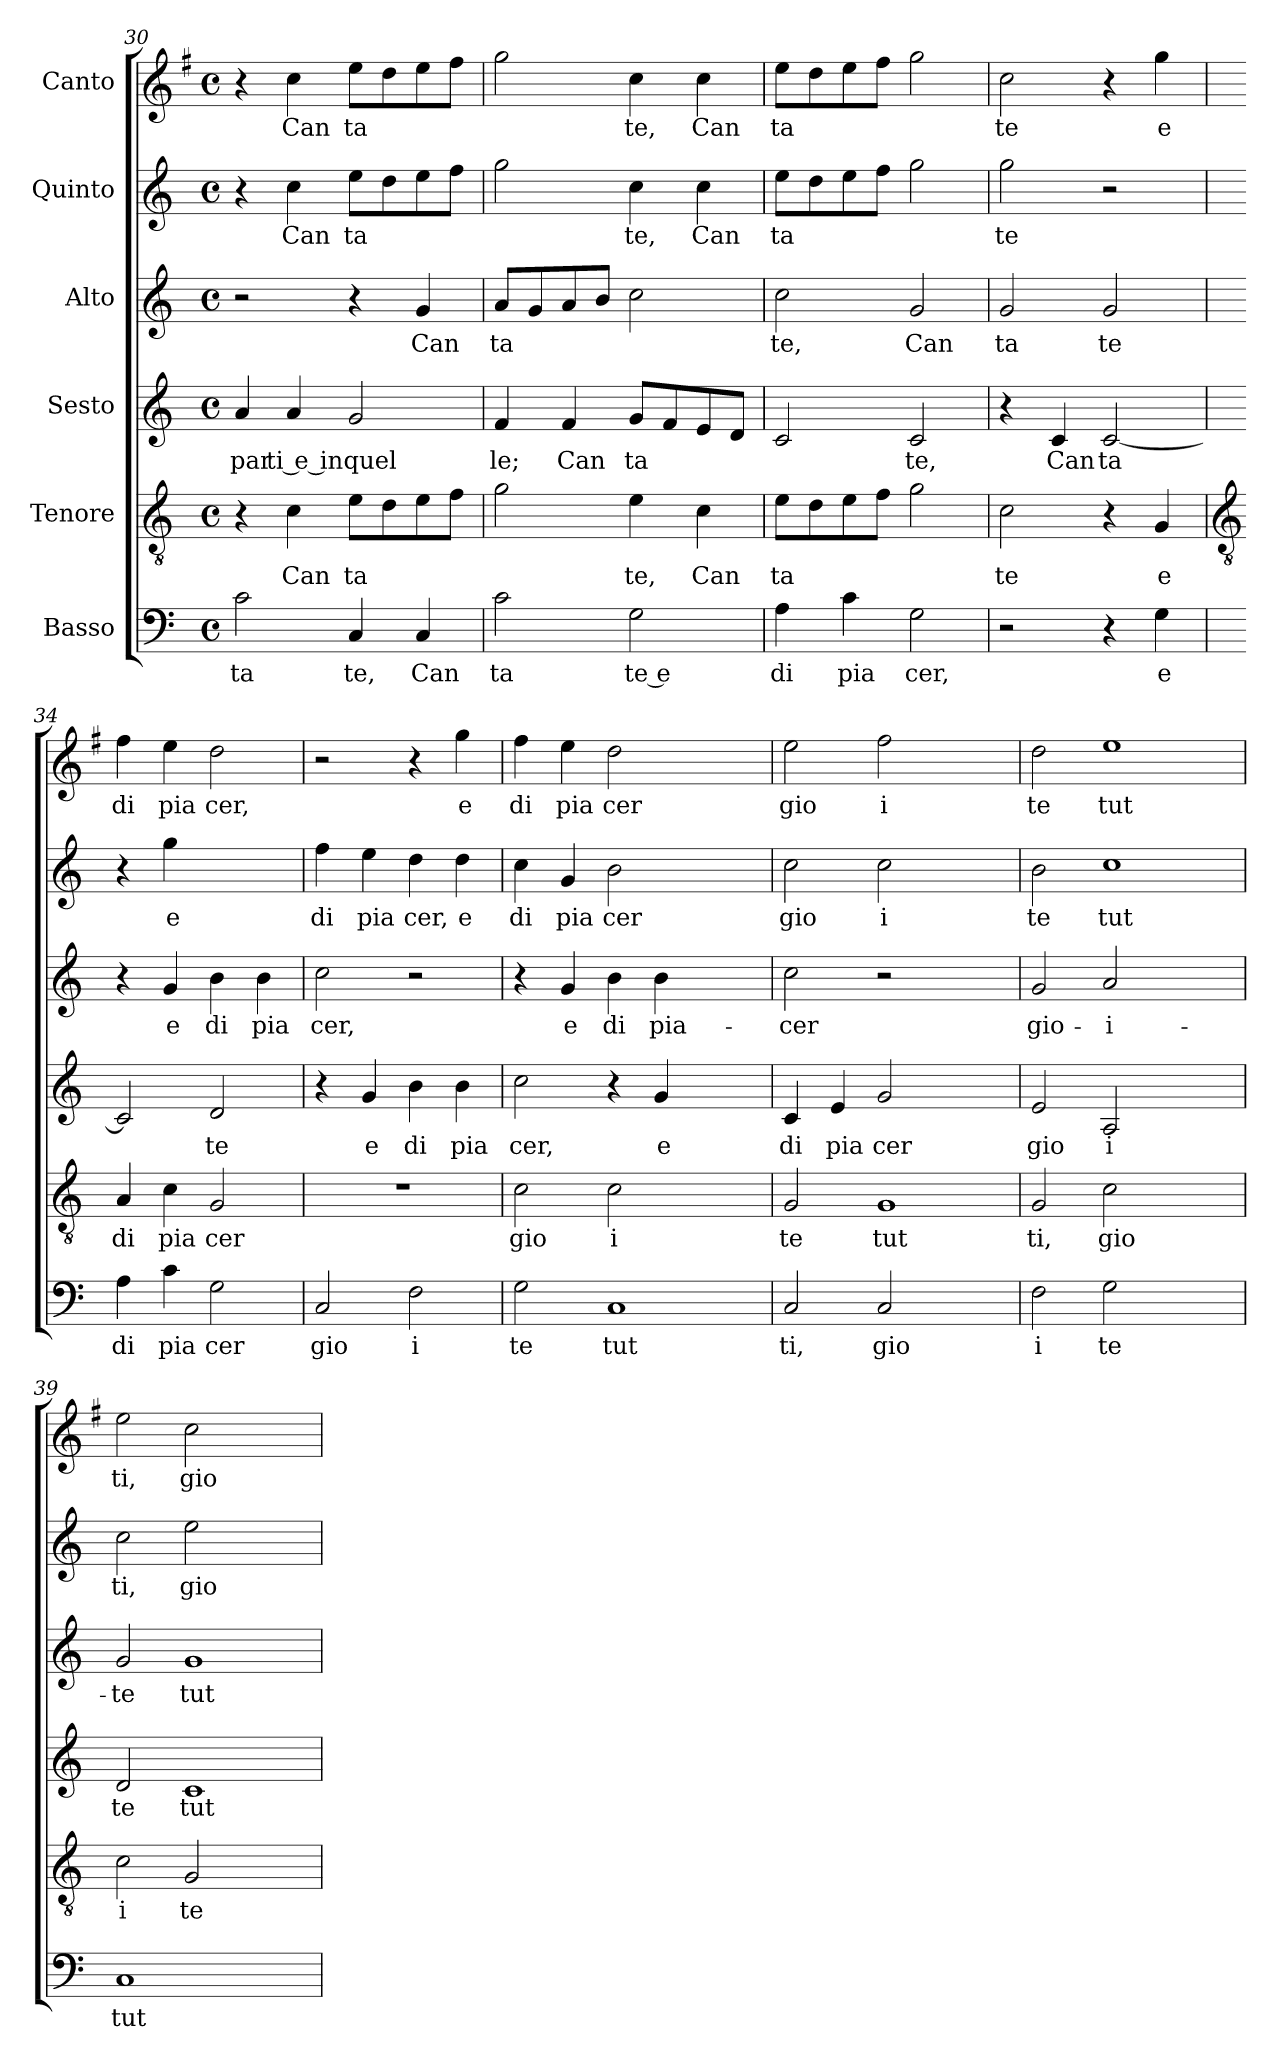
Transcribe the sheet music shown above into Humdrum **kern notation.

**kern	**text	**kern	**text	**kern	**text	**kern	**text	**kern	**text	**kern	**text
*part6	*part6	*part5	*part5	*part4	*part4	*part3	*part3	*part2	*part2	*part1	*part1
*staff6	*staff6	*staff5	*staff5	*staff4	*staff4	*staff3	*staff3	*staff2	*staff2	*staff1	*staff1
*I"Basso	*	*I"Tenore	*	*I"Sesto	*	*I"Alto	*	*I"Quinto	*	*I"Canto	*
!!LO:LB:g=z
*clefF4	*	*clefGv2	*	*clefG2	*	*clefG2	*	*clefG2	*	*clefG2	*
*	*	*	*	*	*	*	*	*	*	*ITrd-3c-5	*
*k[]	*	*k[]	*	*k[]	*	*k[]	*	*k[]	*	*k[]	*
*C:	*	*C:	*	*C:	*	*C:	*	*C:	*	*C:	*
*M4/4	*	*M4/4	*	*M4/4	*	*M4/4	*	*M4/4	*	*M4/4	*
*met(c)	*	*met(c)	*	*met(c)	*	*met(c)	*	*met(c)	*	*met(c)	*
=30	=30	=30	=30	=30	=30	=30	=30	=30	=30	=30	=30
!	!LO:LY:b	!	!	!	!LO:LY:b	!	!	!	!	!	!
2c\	ta	4r	.	4a/	par	2r	.	4r	.	4r	.
!	!	!	!LO:LY:b	!	!LO:LY:b	!	!	!	!LO:LY:b	!	!LO:LY:b
.	.	4c\	Can	4a/	ti e in	.	.	4cc\	Can	4ff\	Can
!	!LO:LY:b	!	!LO:LY:b	!	!LO:LY:b	!	!	!	!LO:LY:b	!	!LO:LY:b
4C/	te,	8e\L	ta	2g/	quel	4r	.	8ee\L	ta	8aa\L	ta
.	.	8d\	.	.	.	.	.	8dd\	.	8gg\	.
!	!LO:LY:b	!	!	!	!	!	!LO:LY:b	!	!	!	!
4C/	Can	8e\	.	.	.	4g/	Can	8ee\	.	8aa\	.
.	.	8f\J	.	.	.	.	.	8ff\J	.	8bb\J	.
=31	=31	=31	=31	=31	=31	=31	=31	=31	=31	=31	=31
!	!LO:LY:b	!	!	!	!LO:LY:b	!	!LO:LY:b	!	!	!	!
2c\	ta	2g\	.	4f/	le;	8a/L	ta	2gg\	.	2ccc\	.
.	.	.	.	.	.	8g/	.	.	.	.	.
!	!	!	!	!	!LO:LY:b	!	!	!	!	!	!
.	.	.	.	4f/	Can	8a/	.	.	.	.	.
.	.	.	.	.	.	8b/J	.	.	.	.	.
!	!LO:LY:b	!	!LO:LY:b	!	!LO:LY:b	!	!	!	!LO:LY:b	!	!LO:LY:b
2G\	te e	4e\	te,	8g/L	ta	2cc\	.	4cc\	te,	4ff\	te,
.	.	.	.	8f/	.	.	.	.	.	.	.
!	!	!	!LO:LY:b	!	!	!	!	!	!LO:LY:b	!	!LO:LY:b
.	.	4c\	Can	8e/	.	.	.	4cc\	Can	4ff\	Can
.	.	.	.	8d/J	.	.	.	.	.	.	.
=32	=32	=32	=32	=32	=32	=32	=32	=32	=32	=32	=32
!	!LO:LY:b	!	!LO:LY:b	!	!	!	!LO:LY:b	!	!LO:LY:b	!	!LO:LY:b
4A\	di	8e\L	ta	2c/	.	2cc\	te,	8ee\L	ta	8aa\L	ta
.	.	8d\	.	.	.	.	.	8dd\	.	8gg\	.
!	!LO:LY:b	!	!	!	!	!	!	!	!	!	!
4c\	pia	8e\	.	.	.	.	.	8ee\	.	8aa\	.
.	.	8f\J	.	.	.	.	.	8ff\J	.	8bb\J	.
!	!LO:LY:b	!	!	!	!LO:LY:b	!	!LO:LY:b	!	!	!	!
2G\	cer,	2g\	.	2c/	te,	2g/	Can	2gg\	.	2ccc\	.
!!LO:LB:g=z
=33	=33	=33	=33	=33	=33	=33	=33	=33	=33	=33	=33
!	!	!	!LO:LY:b	!	!	!	!LO:LY:b	!	!LO:LY:b	!	!LO:LY:b
2r	.	2c\	te	4r	.	2g/	ta	2gg\	te	2ff\	te
!	!	!	!	!	!LO:LY:b	!	!	!	!	!	!
.	.	.	.	4c/	Can	.	.	.	.	.	.
!	!	!	!	!	!LO:LY:b	!	!LO:LY:b	!	!	!	!
4r	.	4r	.	[2c/	ta	2g/	te	2r	.	4r	.
!	!LO:LY:b	!	!LO:LY:b	!	!	!	!	!	!	!	!LO:LY:b
4G\	e	4G/	e	.	.	.	.	.	.	4ccc\	e
!!LO:LB:g=z
=34	=34	=34	=34	=34	=34	=34	=34	=34	=34	=34	=34
*	*	*clefGv2	*	*	*	*	*	*	*	*	*
!	!LO:LY:b	!	!LO:LY:b	!	!	!	!	!	!	!	!LO:LY:b
4A\	di	4A/	di	2c/]	.	4r	.	4r	.	4bb\	di
!	!LO:LY:b	!	!LO:LY:b	!	!	!	!LO:LY:b	!	!LO:LY:b	!	!LO:LY:b
4c\	pia	4c\	pia	.	.	4g/	e	4gg\	e	4aa\	pia
!	!LO:LY:b	!	!LO:LY:b	!	!LO:LY:b	!	!LO:LY:b	!	!	!	!LO:LY:b
2G\	cer	2G/	cer	2d/	te	4b\	di	2ryy	.	2gg\	cer,
!	!	!	!	!	!	!	!LO:LY:b	!	!	!	!
.	.	.	.	.	.	4b\	pia	.	.	.	.
!!LO:LB:g=z
=35	=35	=35	=35	=35	=35	=35	=35	=35	=35	=35	=35
!	!LO:LY:b	!	!	!	!	!	!LO:LY:b	!	!LO:LY:b	!	!
2C/	gio	1r	.	4r	.	2cc\	cer,	4ff\	di	2r	.
!	!	!	!	!	!LO:LY:b	!	!	!	!LO:LY:b	!	!
.	.	.	.	4g/	e	.	.	4ee\	pia	.	.
!	!LO:LY:b	!	!	!	!LO:LY:b	!	!	!	!LO:LY:b	!	!
2F\	i	.	.	4b\	di	2r	.	4dd\	cer,	4r	.
!	!	!	!	!	!LO:LY:b	!	!	!	!LO:LY:b	!	!LO:LY:b
.	.	.	.	4b\	pia	.	.	4dd\	e	4ccc\	e
!!LO:LB:g=z
=36	=36	=36	=36	=36	=36	=36	=36	=36	=36	=36	=36
!	!LO:LY:b	!	!LO:LY:b	!	!LO:LY:b	!	!	!	!LO:LY:b	!	!LO:LY:b
2G\	te	2c\	gio	2cc\	cer,	4r	.	4cc\	di	4bb\	di
!	!	!	!	!	!	!	!LO:LY:b	!	!LO:LY:b	!	!LO:LY:b
.	.	.	.	.	.	4g/	e	4g/	pia	4aa\	pia
!	!LO:LY:b	!	!LO:LY:b	!	!	!	!LO:LY:b	!	!LO:LY:b	!	!LO:LY:b
1C	tut	2c\	i	4r	.	4b\	di	2b\	cer	2gg\	cer
!	!	!	!	!	!LO:LY:b	!	!LO:LY:b	!	!	!	!
.	.	.	.	4g/	e	4b\	pia-	.	.	.	.
.	.	2ryy	.	2ryy	.	2ryy	.	2ryy	.	2ryy	.
=37	=37	=37	=37	=37	=37	=37	=37	=37	=37	=37	=37
!	!LO:LY:b	!	!LO:LY:b	!	!LO:LY:b	!	!LO:LY:b	!	!LO:LY:b	!	!LO:LY:b
2C/	ti,	2G/	te	4c/	di	2cc\	-cer	2cc\	gio	2aa\	gio
!	!	!	!	!	!LO:LY:b	!	!	!	!	!	!
.	.	.	.	4e/	pia	.	.	.	.	.	.
!	!LO:LY:b	!	!LO:LY:b	!	!LO:LY:b	!	!	!	!LO:LY:b	!	!LO:LY:b
2C/	gio	1G	tut	2g/	cer	2r	.	2cc\	i	2bb\	i
2ryy	.	.	.	2ryy	.	2ryy	.	2ryy	.	2ryy	.
=38	=38	=38	=38	=38	=38	=38	=38	=38	=38	=38	=38
!	!LO:LY:b	!	!LO:LY:b	!	!LO:LY:b	!	!LO:LY:b	!	!LO:LY:b	!	!LO:LY:b
2F\	i	2G/	ti,	2e/	gio	2g/	gio-	2b\	te	2gg\	te
!	!LO:LY:b	!	!LO:LY:b	!	!LO:LY:b	!	!LO:LY:b	!	!LO:LY:b	!	!LO:LY:b
2G\	te	2c\	gio	2A/	i	2a/	-i-	1cc	tut	1aa	tut
2ryy	.	2ryy	.	2ryy	.	2ryy	.	.	.	.	.
=39	=39	=39	=39	=39	=39	=39	=39	=39	=39	=39	=39
!	!LO:LY:b	!	!LO:LY:b	!	!LO:LY:b	!	!LO:LY:b	!	!LO:LY:b	!	!LO:LY:b
1C	tut	2c\	i	2d/	te	2g/	-te	2cc\	ti,	2aa\	ti,
!	!	!	!LO:LY:b	!	!LO:LY:b	!	!LO:LY:b	!	!LO:LY:b	!	!LO:LY:b
.	.	2G/	te	1c	tut	1g	tut-	2ee\	gio	2ff\	gio
2ryy	.	2ryy	.	.	.	.	.	2ryy	.	2ryy	.
=	=	=	=	=	=	=	=	=	=	=	=
*-	*-	*-	*-	*-	*-	*-	*-	*-	*-	*-	*-
